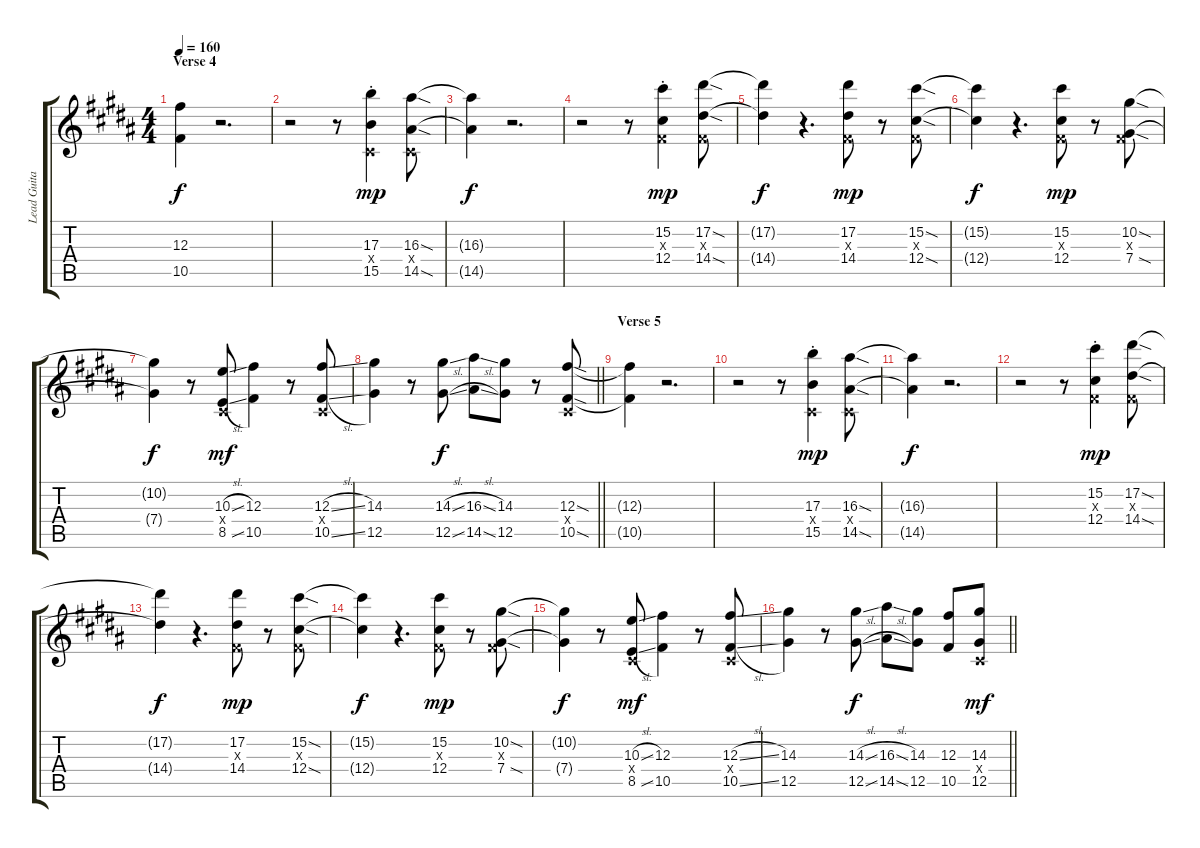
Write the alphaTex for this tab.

\track ("Lead Guitar" "Lead Guita") {instrument overdrivenguitar}
\staff {score tabs}
\tuning (Eb4 Bb3 Gb3 Db3 Ab2 Eb2) {hide}
\ts (4 4)
\section ("" "Verse 4")
\tempo 160
\clef g2
\ks b
(12.3{t} 10.5{t}).4{dy f} r.2{d} |
r.2 r.8 (17.3{st} 0.4{x} 15.5{st}).4{dy mp} (16.3{sod} 0.4{x} 14.5{sod}).8 |
(16.3{t} 14.5{t}).4{dy f} r.2{d} |
r.2 r.8 (15.2{st} 0.3{x} 12.4{st}).4{dy mp} (17.2{sod} 0.3{x} 14.4{sod}).8 |
(17.2{t} 14.4{t}).4{dy f} r.4{d} (17.2 0.3{x} 14.4).8{dy mp} r.8 (15.2{sod} 0.3{x} 12.4{sod}).8 |
(15.2{t} 12.4{t}).4{dy f} r.4{d} (15.2 0.3{x} 12.4).8{dy mp} r.8 (10.2{sod} 0.3{x} 7.4{sod}).8 |
(10.2{t} 7.4{t}).4{dy f} r.8 (10.3{sl} 0.4{x} 8.5{sl}).8{dy mf} (12.3 10.5).4 r.8 (12.3{sl} 0.4{x} 10.5{sl}).8 |
\barLineRight lightlight
(14.3 12.5).4 r.8 (14.3{sl} 12.5{sl}).8{dy f} (16.3{sl} 14.5{sl}).8 (14.3 12.5).8 r.8 (12.3{sod} 0.4{x} 10.5{sod}).8 |
\section ("" "Verse 5")
(12.3{t} 10.5{t}).4 r.2{d} |
r.2 r.8 (17.3{st} 0.4{x} 15.5{st}).4{dy mp} (16.3{sod} 0.4{x} 14.5{sod}).8 |
(16.3{t} 14.5{t}).4{dy f} r.2{d} |
r.2 r.8 (15.2{st} 0.3{x} 12.4{st}).4{dy mp} (17.2{sod} 0.3{x} 14.4{sod}).8 |
(17.2{t} 14.4{t}).4{dy f} r.4{d} (17.2 0.3{x} 14.4).8{dy mp} r.8 (15.2{sod} 0.3{x} 12.4{sod}).8 |
(15.2{t} 12.4{t}).4{dy f} r.4{d} (15.2 0.3{x} 12.4).8{dy mp} r.8 (10.2{sod} 0.3{x} 7.4{sod}).8 |
(10.2{t} 7.4{t}).4{dy f} r.8 (10.3{sl} 0.4{x} 8.5{sl}).8{dy mf} (12.3 10.5).4 r.8 (12.3{sl} 0.4{x} 10.5{sl}).8 |
\barLineRight lightlight
(14.3 12.5).4 r.8 (14.3{sl} 12.5{sl}).8{dy f} (16.3{sl} 14.5{sl}).8 (14.3 12.5).8 (12.3 10.5).8 (14.3 0.4{x} 12.5).8{dy mf}
